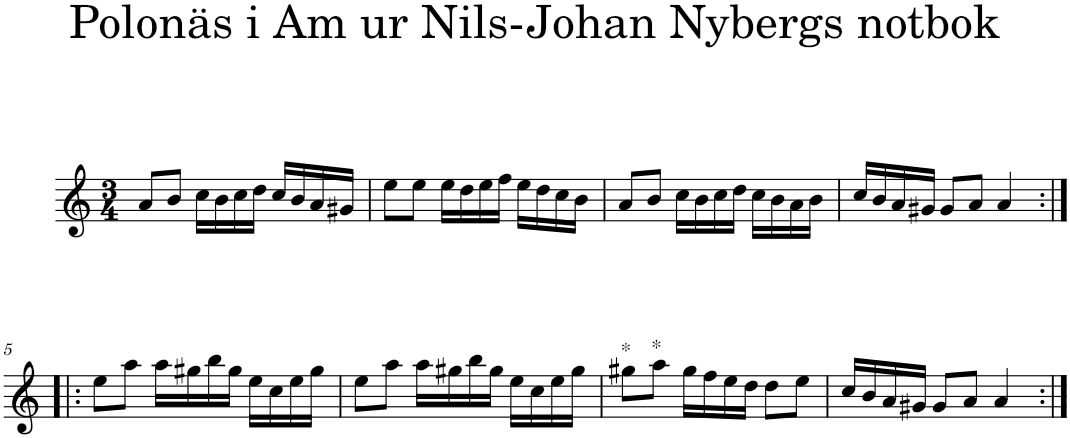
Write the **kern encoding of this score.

**kern
*part1
*staff1
*I"Piano
*I'Pno
*clefG2
*k[]
*M3/4
=1
8a/L
8b/J
16cc\LL
16b\
16cc\
16dd\JJ
16cc/LL
16b/
16a/
16g#X/JJ
=2
8ee\L
8ee\J
16ee\LL
16dd\
16ee\
16ff\JJ
16ee\LL
16dd\
16cc\
16b\JJ
=3
8a/L
8b/J
16cc\LL
16b\
16cc\
16dd\JJ
16cc\LL
16b\
16a\
16b\JJ
=4
16cc/LL
16b/
16a/
16g#X/JJ
8g#/L
8a/J
4a/
!!LO:LB:g=z
=5:|!|:
8ee\L
8aa\J
16aa\LL
16gg#X\
16bb\
16gg#\JJ
16ee\LL
16cc\
16ee\
16gg#\JJ
=6
8ee\L
8aa\J
16aa\LL
16gg#X\
16bb\
16gg#\JJ
16ee\LL
16cc\
16ee\
16gg#\JJ
=7
!LO:TX:a:t=*
8gg#X\L
!LO:TX:a:t=*
8aa\J
16gg#\LL
16ff\
16ee\
16dd\JJ
8dd\L
8ee\J
=8
16cc/LL
16b/
16a/
16g#X/JJ
8g#/L
8a/J
4a/
=:|!
*-
